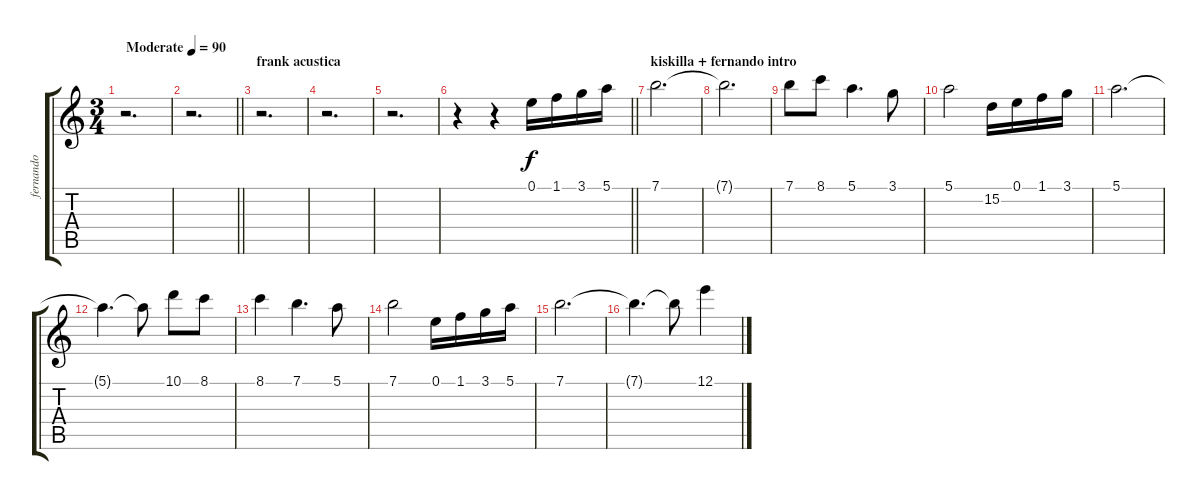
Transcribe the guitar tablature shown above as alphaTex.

\track ("fernando" "fernando") {instrument piccolo}
\staff {score tabs}
\tuning (E5 B3 G3 D3 A2 E2) {hide}
\ts (3 4)
\tempo (90 "Moderate")
\clef g2
\ks c
r.2{d dy f instrument piccolo} |
\barLineRight lightlight
r.2{d} |
\section ("" "frank acustica")
r.2{d} |
r.2{d} |
r.2{d} |
\barLineRight lightlight
r.4 r.4 0.1.16 1.1.16 3.1.16 5.1.16 |
\section ("" "kiskilla + fernando intro")
7.1.2{d} |
7.1{t}.2{d} |
7.1.8 8.1.8 5.1.4{d} 3.1.8 |
5.1.2 15.2.16 0.1.16 1.1.16 3.1.16 |
5.1.2{d} |
5.1{t}.4{d} 5.1{t}.8 10.1.8 8.1.8 |
8.1.4 7.1.4{d} 5.1.8 |
7.1.2 0.1.16 1.1.16 3.1.16 5.1.16 |
7.1.2{d} |
7.1{t}.4{d} 7.1{t}.8 12.1.4
